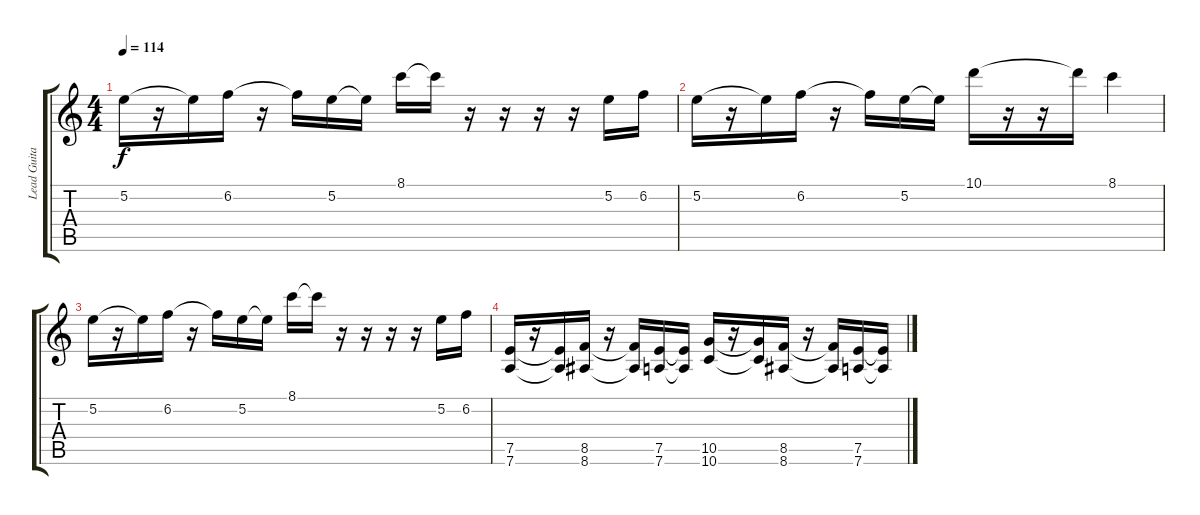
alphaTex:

\track ("Lead Guitar" "Lead Guita") {instrument distortionguitar}
\staff {score tabs}
\tuning (E4 B3 G3 D3 A2 D2) {hide}
\ts (4 4)
\tempo 114
\clef g2
\ks c
5.2.16{dy f} r.16 5.2{t}.16 6.2.16 r.16 6.2{t}.16 5.2.16 5.2{t}.16 8.1.16 8.1{t}.16 r.16 r.16 r.16 r.16 5.2.16 6.2.16 |
5.2.16 r.16 5.2{t}.16 6.2.16 r.16 6.2{t}.16 5.2.16 5.2{t}.16 10.1.16 r.16 r.16 10.1{t}.16 8.1.4 |
5.2.16 r.16 5.2{t}.16 6.2.16 r.16 6.2{t}.16 5.2.16 5.2{t}.16 8.1.16 8.1{t}.16 r.16 r.16 r.16 r.16 5.2.16 6.2.16 |
(7.5 7.6).16 r.16 (7.5{t} 7.6{t}).16 (8.5 8.6).16 r.16 (8.5{t} 8.6{t}).16 (7.5 7.6).16 (7.5{t} 7.6{t}).16 (10.5 10.6).16 r.16 (10.5{t} 10.6{t}).16 (8.5 8.6).16 r.16 (8.5{t} 8.6{t}).16 (7.5 7.6).16 (7.5{t} 7.6{t}).16
